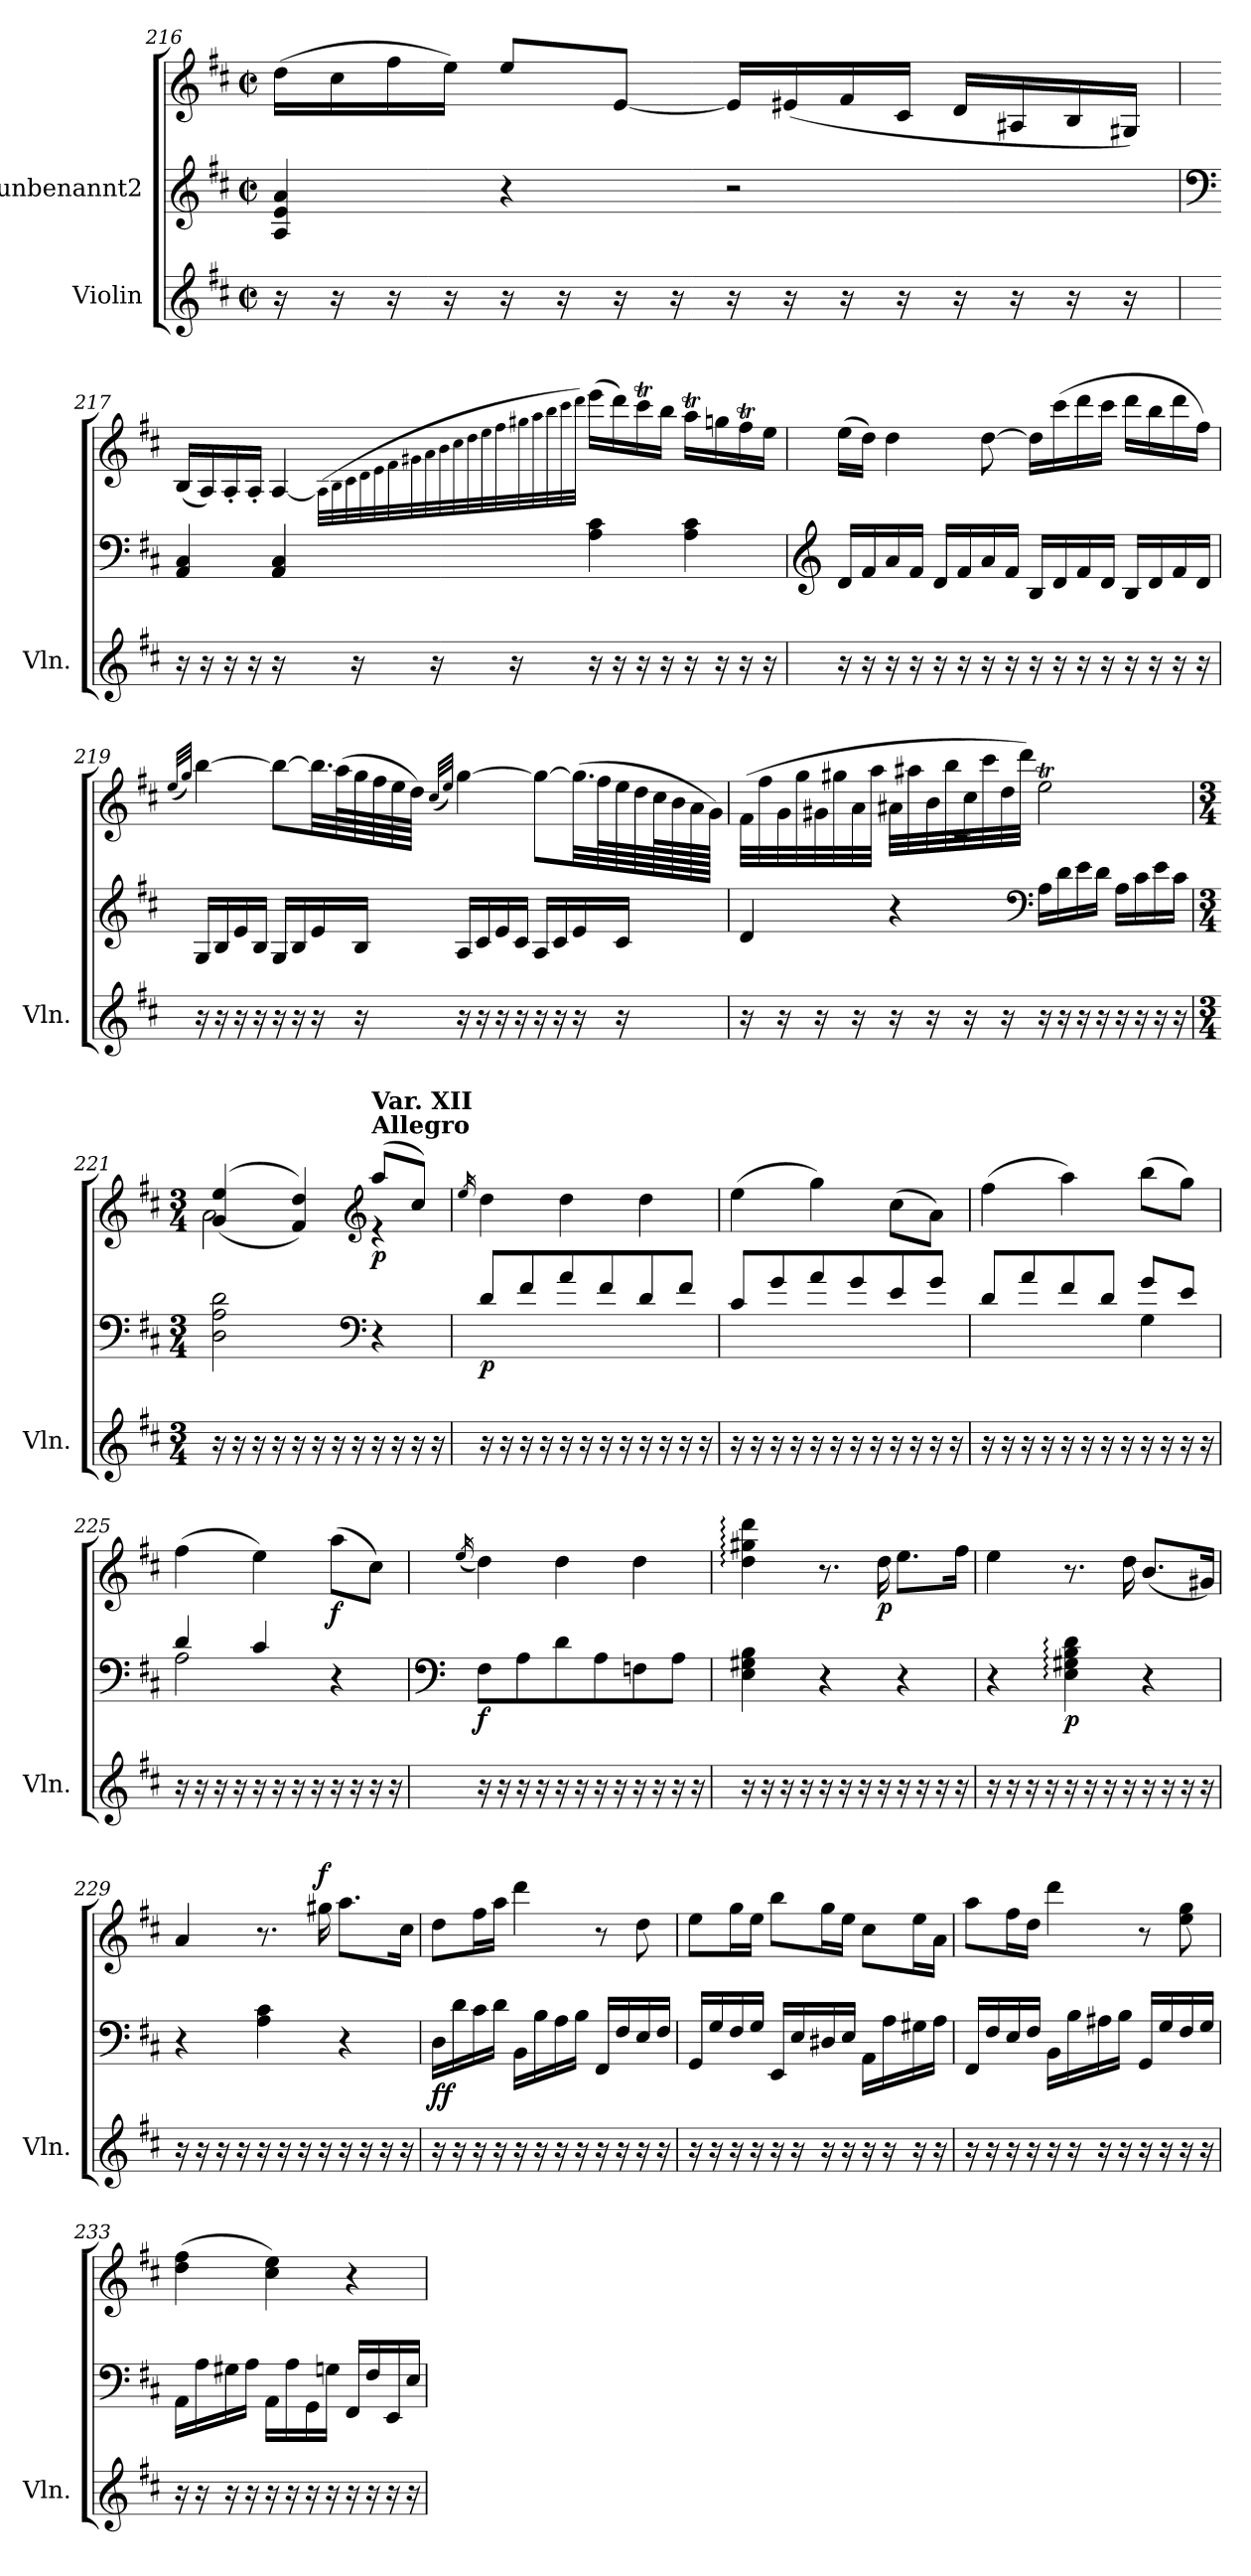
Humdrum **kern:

**kern	**kern	**kern	**dynam
*part2	*part1	*part1	*part1
*staff3	*staff2	*staff1	*staff1/2
*I"Violin	*I"unbenannt2	*	*
*I'Vln.	*	*	*
!!LO:LB:g=z
*clefG2	*clefG2	*clefG2	*
*k[f#c#]	*k[f#c#]	*k[f#c#]	*
*M2/2	*M2/2	*M2/2	*
*met(c|)	*met(c|)	*met(c|)	*
=216	=216	=216	=216
16r	4A/ 4e/ 4a/	(>16dd\LL	.
16r	.	16cc#\	.
16r	.	16ff#\	.
16r	.	16ee\JJ)	.
16r	4r	8ee/L	.
16r	.	.	.
16r	.	[8e/J	.
16r	.	.	.
16r	2r	16e/LL]	.
16r	.	(<16e#X/	.
16r	.	16f#/	.
16r	.	16c#/JJ	.
16r	.	16d/LL	.
16r	.	16A#X/	.
16r	.	16B/	.
16r	.	16G#X/JJ)	.
=217	=217	=217	=217
*	*clefF4	*	*
16r	4AA/ 4C#/	(<16B/LL	.
16r	.	16A/)	.
16r	.	16A'/	.
16r	.	16A'/JJ	.
16r	4AA/ 4C#/	[4A/	.
16r	.	.	.
16r	.	.	.
16r	.	.	.
.	.	(>32qA\LLL]	.
.	.	32qB\	.
.	.	32qc#\	.
.	.	32qd\	.
.	.	32qe\	.
.	.	32qf#\	.
.	.	32qg#X\	.
.	.	32qa\	.
.	.	32qb\	.
.	.	32qcc#\	.
.	.	32qdd\	.
.	.	32qee\	.
.	.	32qff#\	.
.	.	32qgg#X\	.
.	.	32qaa\	.
.	.	32qbb\	.
.	.	32qccc#\	.
.	.	32qddd\JJJ)	.
16r	4A\ 4c#\	(>16eee\LL	.
16r	.	16ddd\)	.
16r	.	16ccc#t\	.
16r	.	16bb\JJ	.
16r	4A\ 4c#\	16aaT\LL	.
16r	.	16ggn\	.
16r	.	16ff#t\	.
16r	.	16ee\JJ	.
!!LO:LB:g=z
=218	=218	=218	=218
*	*clefG2	*	*
16r	16d/LL	(>16ee\LL	.
16r	16f#/	16dd\JJ)	.
16r	16a/	4dd\	.
16r	16f#/JJ	.	.
16r	16d/LL	.	.
16r	16f#/	.	.
16r	16a/	[8dd\	.
16r	16f#/JJ	.	.
16r	16B/LL	16dd\LL]	.
16r	16d/	(>16ccc#\	.
16r	16f#/	16ddd\	.
16r	16d/JJ	16ccc#\JJ	.
16r	16B/LL	16ddd\LL	.
16r	16d/	16bb\	.
16r	16f#/	16ddd\	.
16r	16d/JJ	16ff#\JJ)	.
=219	=219	=219	=219
.	.	(<32qee/LLL	.
.	.	32qgg/JJJ)	.
16r	16G/LL	[4bb\	.
16r	16B/	.	.
16r	16e/	.	.
16r	16B/JJ	.	.
16r	16G/LL	8bb\L_	.
16r	16B/	.	.
16r	16e/	32.bb\LL]	.
.	.	(>64aa\L	.
16r	16B/JJ	64gg\	.
.	.	64ff#\	.
.	.	64ee\	.
.	.	64dd\JJJJ)	.
.	.	(<32qcc#/LLL	.
.	.	32qee/JJJ)	.
16r	16A/LL	[4gg\	.
16r	16c#/	.	.
16r	16e/	.	.
16r	16c#/JJ	.	.
16r	16A/LL	8gg\L_	.
16r	16c#/	.	.
16r	16e/	(>32.gg\LL]	.
.	.	64ff#\L	.
16r	16c#/JJ	64ee\	.
.	.	64dd\	.
.	.	128cc#\L	.
.	.	128b\	.
.	.	128a\	.
.	.	128g\JJJJJ)	.
!!LO:LB:g=z
=220	=220	=220	=220
*	*	*^	*
16r	4d/	(>32f#\LLL	1r	.
.	.	32ff#\	.	.
16r	.	32g\	.	.
.	.	32gg\	.	.
16r	.	32g#X\	.	.
.	.	32gg#X\	.	.
16r	.	32a\	.	.
.	.	32aa\JJJ	.	.
16r	4r	32a#X\LLL	.	.
.	.	32aa#X\	.	.
16r	.	32b\	.	.
.	.	32bb\	.	.
16r	.	32cc#\	.	.
.	.	32ccc#\	.	.
16r	.	32dd\	.	.
.	.	32ddd\JJJ)	.	.
*	*clefF4	*	*	*
16r	16A\LL	2eeT\	.	.
16r	16d\	.	.	.
16r	16e\	.	.	.
16r	16d\JJ	.	.	.
16r	16A\LL	.	.	.
16r	16c#\	.	.	.
16r	16e\	.	.	.
16r	16c#\JJ	.	.	.
=221	=221	=221	=221	=221
*M3/4	*M3/4	*M3/4	*	*
16r	2D\ 2A\ 2d\	(>(<4g/ 4ee/	2a\	.
16r	.	.	.	.
16r	.	.	.	.
16r	.	.	.	.
16r	.	4f#/ 4dd/))	.	.
16r	.	.	.	.
16r	.	.	.	.
16r	.	.	.	.
*	*clefF4	*clefG2	*	*
!	!	!LO:TX:a:B:t=Allegro	!	!
!	!	!LO:TX:a:B:t=Var. XII	!	!
!	!	!	!	!LO:DY:b
16r	4r	(>8aa/L	4r	p
16r	.	.	.	.
16r	.	8cc#/J)	.	.
16r	.	.	.	.
*	*	*v	*v	*
=222	=222	=222	=222
.	.	16qee/	.
!	!	!	!LO:DY:b=2
16r	8d/L	4dd\	p
16r	.	.	.
16r	8f#/	.	.
16r	.	.	.
16r	8a/	4dd\	.
16r	.	.	.
16r	8f#/	.	.
16r	.	.	.
16r	8d/	4dd\	.
16r	.	.	.
16r	8f#/J	.	.
16r	.	.	.
!!LO:PB:g=z
=223	=223	=223	=223
16r	8c#/L	(>4ee\	.
16r	.	.	.
16r	8g/	.	.
16r	.	.	.
16r	8a/	4gg\)	.
16r	.	.	.
16r	8g/	.	.
16r	.	.	.
16r	8e/	(>8cc#\L	.
16r	.	.	.
16r	8g/J	8a\J)	.
16r	.	.	.
=224	=224	=224	=224
*	*^	*	*
16r	8d/L	2ryy	(>4ff#\	.
16r	.	.	.	.
16r	8a/	.	.	.
16r	.	.	.	.
16r	8f#/	.	4aa\)	.
16r	.	.	.	.
16r	8d/J	.	.	.
16r	.	.	.	.
16r	8g/L	4G\	(>8bb\L	.
16r	.	.	.	.
16r	8e/J	.	8gg\J)	.
16r	.	.	.	.
=225	=225	=225	=225	=225
16r	4d/	2A\	(>4ff#\	.
16r	.	.	.	.
16r	.	.	.	.
16r	.	.	.	.
16r	4c#/	.	4ee\)	.
16r	.	.	.	.
16r	.	.	.	.
16r	.	.	.	.
!	!	!	!	!LO:DY:b
16r	4r	4ryy	(>8aa\L	f
16r	.	.	.	.
16r	.	.	8cc#\J)	.
16r	.	.	.	.
*	*v	*v	*	*
=226	=226	=226	=226
*	*clefF4	*	*
.	.	(<16qee/	.
!	!	!	!LO:DY:b=2
16r	8F#\L	4dd\)	f
16r	.	.	.
16r	8A\	.	.
16r	.	.	.
16r	8d\	4dd\	.
16r	.	.	.
16r	8A\	.	.
16r	.	.	.
16r	8Fn\	4dd\	.
16r	.	.	.
16r	8A\J	.	.
16r	.	.	.
!!LO:LB:g=z
=227	=227	=227	=227
16r	4E\ 4G#X\ 4B\	4dd\: 4gg#X\: 4ddd\:	.
16r	.	.	.
16r	.	.	.
16r	.	.	.
16r	4r	8.r	.
16r	.	.	.
16r	.	.	.
!	!	!	!LO:DY:b
16r	.	16dd\	p
16r	4r	8.ee\L	.
16r	.	.	.
16r	.	.	.
16r	.	16ff#\Jk	.
=228	=228	=228	=228
16r	4r	4ee\	.
16r	.	.	.
16r	.	.	.
16r	.	.	.
!	!	!	!LO:DY:b=2
16r	4E\: 4G#X\: 4B\: 4d\:	8.r	p
16r	.	.	.
16r	.	.	.
16r	.	16dd\	.
16r	4r	(<8.b/L	.
16r	.	.	.
16r	.	.	.
16r	.	16g#X/Jk)	.
=229	=229	=229	=229
16r	4r	4a/	.
16r	.	.	.
16r	.	.	.
16r	.	.	.
16r	4A\ 4c#\	8.r	.
16r	.	.	.
16r	.	.	.
!	!	!	!LO:DY:a
16r	.	16gg#X\	f
16r	4r	8.aa\L	.
16r	.	.	.
16r	.	.	.
16r	.	16cc#\Jk	.
=230	=230	=230	=230
!	!	!	!LO:DY:b=2
!	!	!	!LO:DY:n=1:b
16r	16D\LL	8dd\L	f f
16r	16d\	.	.
16r	16c#\	16ff#\L	.
16r	16d\JJ	16aa\JJ	.
16r	16BB\LL	4ddd\	.
16r	16B\	.	.
16r	16A\	.	.
16r	16B\JJ	.	.
16r	16FF#/LL	8r	.
16r	16F#/	.	.
16r	16E/	8dd\	.
16r	16F#/JJ	.	.
!!LO:LB:g=z
=231	=231	=231	=231
16r	16GG/LL	8ee\L	.
16r	16G/	.	.
16r	16F#/	16gg\L	.
16r	16G/JJ	16ee\JJ	.
16r	16EE/LL	8bb\L	.
16r	16E/	.	.
16r	16D#X/	16gg\L	.
16r	16E/JJ	16ee\JJ	.
16r	16AA\LL	8cc#\L	.
16r	16A\	.	.
16r	16G#X\	16ee\L	.
16r	16A\JJ	16a\JJ	.
=232	=232	=232	=232
16r	16FF#/LL	8aa\L	.
16r	16F#/	.	.
16r	16E/	16ff#\L	.
16r	16F#/JJ	16dd\JJ	.
16r	16BB\LL	4ddd\	.
16r	16B\	.	.
16r	16A#X\	.	.
16r	16B\JJ	.	.
16r	16GG/LL	8r	.
16r	16G/	.	.
16r	16F#/	8ee\ 8gg\	.
16r	16G/JJ	.	.
=233	=233	=233	=233
16r	16AA\LL	(>4dd\ 4ff#\	.
16r	16A\	.	.
16r	16G#X\	.	.
16r	16A\JJ	.	.
16r	16AA\LL	4cc#\ 4ee\)	.
16r	16A\	.	.
16r	16GG\	.	.
16r	16Gn\JJ	.	.
16r	16FF#/LL	4r	.
16r	16F#/	.	.
16r	16EE/	.	.
16r	16E/JJ	.	.
=	=	=	=
*-	*-	*-	*-
